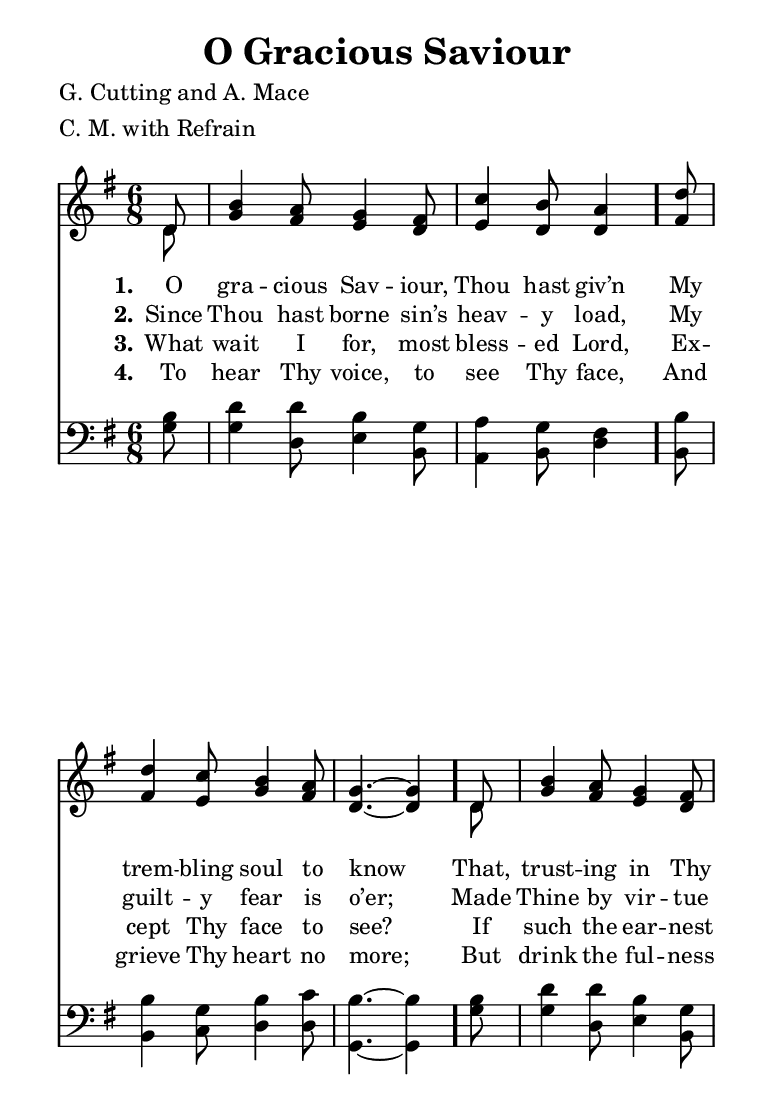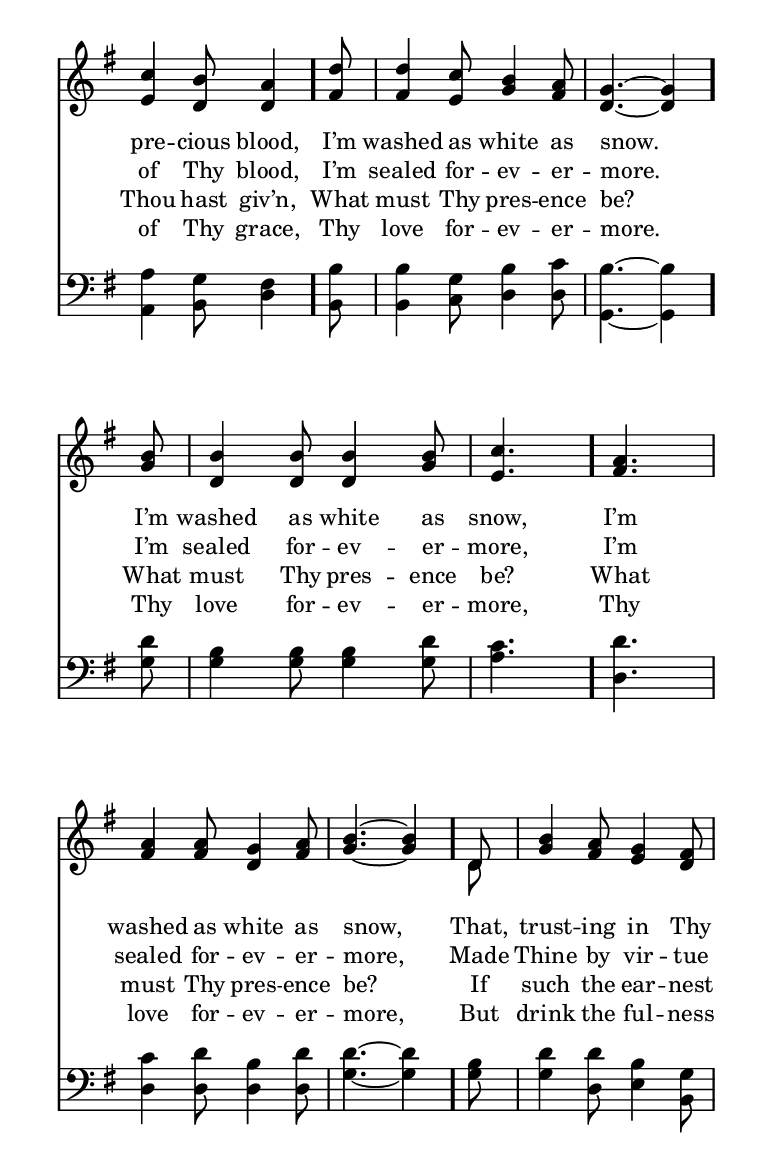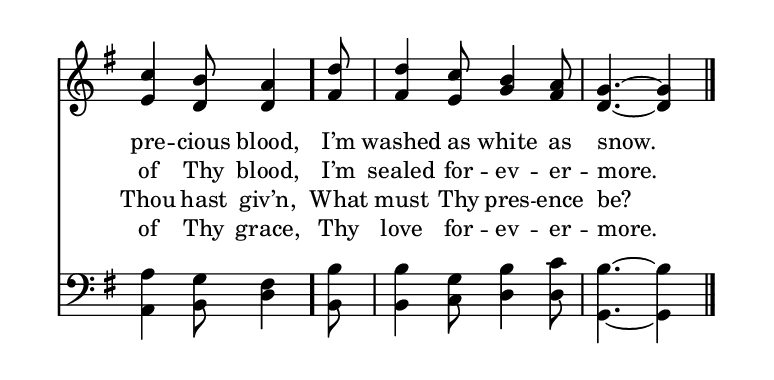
\include "common/global.ily"
\paper {
  \include "common/paper.ily"
}

\header{
  hymnnumber = "247"
  title = "O Gracious Saviour"
  tunename = ""
  meter = "C. M. with Refrain"
  poet = "G. Cutting and A. Mace"
  composer = ""
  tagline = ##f
}

global = {
  \include "common/overrides.ily"
  \override Staff.TimeSignature.style = #'numbered
  \time 6/8
  \override Score.MetronomeMark.transparent = ##t % hide all fermata changes too
  \tempo 4=70
  \key g \major
  \partial 8
  \autoBeamOff
}

patternA = { c8 | c4 c8 c4 c8 | c4 c8 c4 }
patternB = { c8 | c4 c8 c4 c8 | c4. ~ c4 }
patternC = { c8 | c4 c8 c4 c8 | c4. }
patternD = { c4. | c4 c8 c4 c8 | c4. ~ c4 }

notesSoprano = {
\global
\relative c' {

  \changePitch \patternA { d | b' a g fis | c' b a }
  \changePitch \patternB { d | d c b a | g g } \eogbreak
  \changePitch \patternA { d | b' a g fis | c' b a }
  \changePitch \patternB { d | d c b a | g g } \eogbreak

  \changePitch \patternC { b | b b b b | c }
  \changePitch \patternD { a | a a g a | b b } \eogbreak
  \changePitch \patternA { d, | b' a g fis | c' b a }
  \changePitch \patternB { d | d c b a | g g } \eogbreak

  \bar "|."

}
}

notesAlto = {
\global
\relative e' {

  \changePitch \patternA { d | g fis e d | e d d }
  \changePitch \patternB { fis | fis e g fis | d d }
  \changePitch \patternA { d | g fis e d | e d d }
  \changePitch \patternB { fis | fis e g fis | d d }

  \changePitch \patternC { g | d d d g | e }
  \changePitch \patternD { fis | fis fis d fis | g g }
  \changePitch \patternA { d | g fis e d | e d d }
  \changePitch \patternB { fis | fis e g fis | d d }

}
}

notesTenor = {
\global
\relative a {

  \changePitch \patternA { b | d d b g | a g fis }
  \changePitch \patternB { b | b g b c | b b }
  \changePitch \patternA { b | d d b g | a g fis }
  \changePitch \patternB { b | b g b c | b b }

  \changePitch \patternC { d | b b b d | c }
  \changePitch \patternD { d | c d b d | d d }
  \changePitch \patternA { b | d d b g | a g fis }
  \changePitch \patternB { b | b g b c | b b }

}
}

notesBass = {
\global
\relative f {

  \changePitch \patternA { g | g d e b | a b d }
  \changePitch \patternB { b | b c d d | g, g }
  \changePitch \patternA { g' | g d e b | a b d }
  \changePitch \patternB { b | b c d d | g, g }

  \changePitch \patternC { g' | g g g g | a }
  \changePitch \patternD { d, | d d d d | g g }
  \changePitch \patternA { g | g d e b | a b d }
  \changePitch \patternB { b | b c d d | g, g }

}
}

wordsA = \lyricmode {
\set stanza = "1."

O gra -- cious Sav -- iour, Thou hast giv’n \bar "."
My trem -- bling soul to know \bar "."
That, trust -- ing in Thy pre -- cious blood, \bar "."
I’m washed as white as snow. \bar "."
%{HIDE>%} I’m washed as white as snow, \bar "."
I’m washed as white as snow, \bar "."
That, trust -- ing in Thy pre -- cious blood, \bar "."
I’m washed as white as snow. %{<HIDE%} \bar "."

}

wordsB = \lyricmode {
\set stanza = "2."

Since Thou hast borne sin’s heav -- y load,
My guilt -- y fear is o’er;
Made Thine by vir -- tue of Thy blood,
I’m sealed for -- ev -- er -- more.
%{HIDE>%} I’m sealed for -- ev -- er -- more,
I’m sealed for -- ev -- er -- more,
Made Thine by vir -- tue of Thy blood,
I’m sealed for -- ev -- er -- more. %{<HIDE%}

}

wordsC = \lyricmode {
\set stanza = "3."

What wait I for, most bless -- ed Lord,
Ex -- cept Thy face to see?
If such the ear -- nest Thou hast giv’n,
What must Thy pres -- ence be?
%{HIDE>%} What must Thy pres -- ence be?
What must Thy pres -- ence be?
If such the ear -- nest Thou hast giv’n,
What must Thy pres -- ence be? %{<HIDE%}

}

wordsD = \lyricmode {
\set stanza = "4."

To hear Thy voice, to see Thy face,
And grieve Thy heart no more;
But drink the ful -- ness of Thy grace,
Thy love for -- ev -- er -- more.
%{HIDE>%} Thy love for -- ev -- er -- more,
Thy love for -- ev -- er -- more,
But drink the ful -- ness of Thy grace,
Thy love for -- ev -- er -- more. %{<HIDE%}

}

\score {
  \context ChoirStaff <<
    \context Staff = upper <<
      \set Staff.autoBeaming = ##f
      \set ChoirStaff.systemStartDelimiter = #'SystemStartBar
      \set ChoirStaff.printPartCombineTexts = ##f
      \partcombine #'(2 . 9) \notesSoprano \notesAlto
      \context NullVoice = sopranos { \voiceOne << \notesSoprano >> }
      \context NullVoice = altos { \voiceTwo << \notesAlto >> }
      \context Lyrics = one   \lyricsto sopranos \wordsA
      \context Lyrics = two   \lyricsto sopranos \wordsB
      \context Lyrics = three \lyricsto sopranos \wordsC
      \context Lyrics = four  \lyricsto sopranos \wordsD
    >>
    \context Staff = men <<
      \set Staff.autoBeaming = ##f
      \clef bass
      \set ChoirStaff.printPartCombineTexts = ##f
      \partcombine #'(2 . 9) \notesTenor \notesBass
      \context NullVoice = tenors { \voiceOne << \notesTenor >> }
      \context NullVoice = basses { \voiceTwo << \notesBass >> }
    >>
  >>
  \layout {
    \include "common/layout.ily"
  }
  \midi{
    \include "common/midi.ily"
  }
}

\version "2.19.49"  % necessary for upgrading to future LilyPond versions.

% vi:set et ts=2 sw=2 ai nocindent syntax=lilypond:
